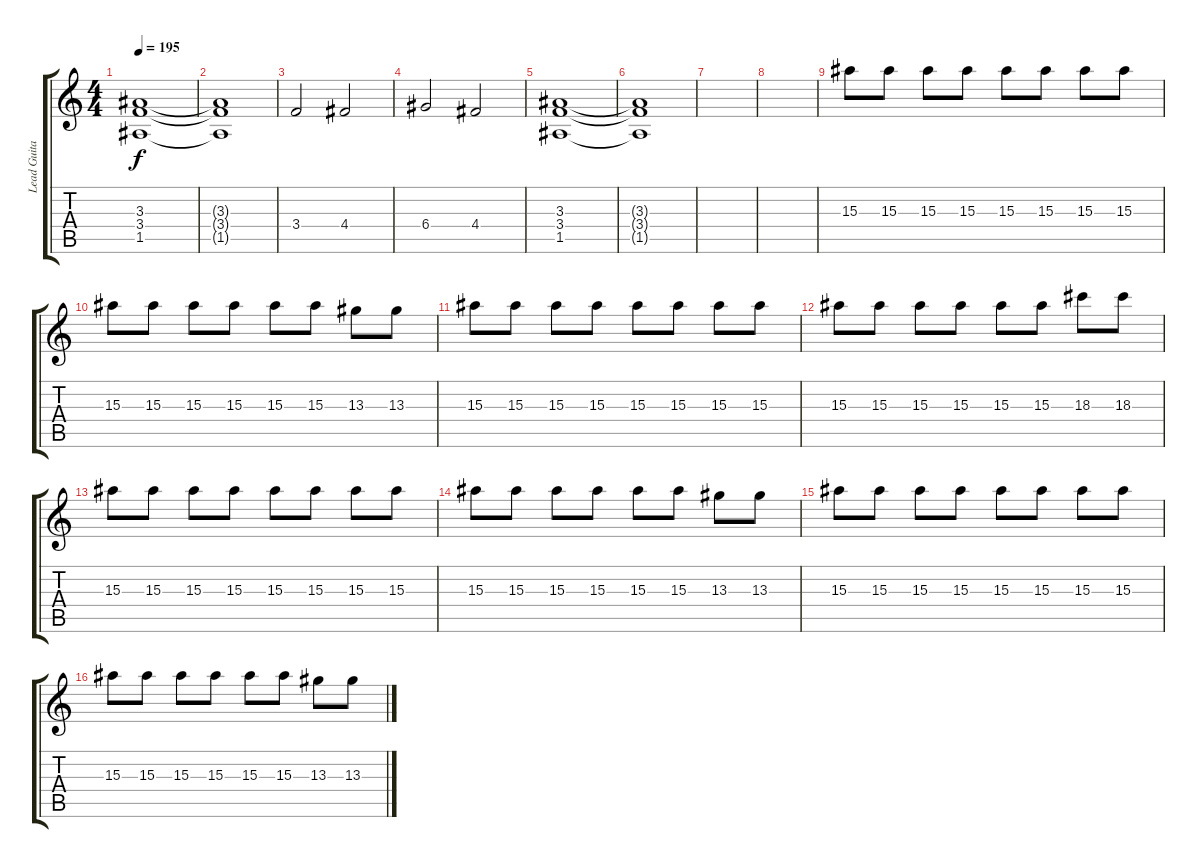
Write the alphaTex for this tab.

\track ("Lead Guitar" "Lead Guita") {instrument overdrivenguitar}
\staff {score tabs}
\tuning (E4 B3 G3 D3 A2 E2) {hide}
\ts (4 4)
\tempo 195
\clef g2
\ks c
(3.3 3.4 1.5).1{dy f balance 16} |
(3.3{t} 3.4{t} 1.5{t}).1 |
3.4.2 4.4.2 |
6.4.2 4.4.2 |
(3.3 3.4 1.5).1 |
(3.3{t} 3.4{t} 1.5{t}).1 |
|
|
15.3.8 15.3.8 15.3.8 15.3.8 15.3.8 15.3.8 15.3.8 15.3.8 |
15.3.8 15.3.8 15.3.8 15.3.8 15.3.8 15.3.8 13.3.8 13.3.8 |
15.3.8 15.3.8 15.3.8 15.3.8 15.3.8 15.3.8 15.3.8 15.3.8 |
15.3.8 15.3.8 15.3.8 15.3.8 15.3.8 15.3.8 18.3.8 18.3.8 |
15.3.8 15.3.8 15.3.8 15.3.8 15.3.8 15.3.8 15.3.8 15.3.8 |
15.3.8 15.3.8 15.3.8 15.3.8 15.3.8 15.3.8 13.3.8 13.3.8 |
15.3.8 15.3.8 15.3.8 15.3.8 15.3.8 15.3.8 15.3.8 15.3.8 |
15.3.8 15.3.8 15.3.8 15.3.8 15.3.8 15.3.8 13.3.8 13.3.8
